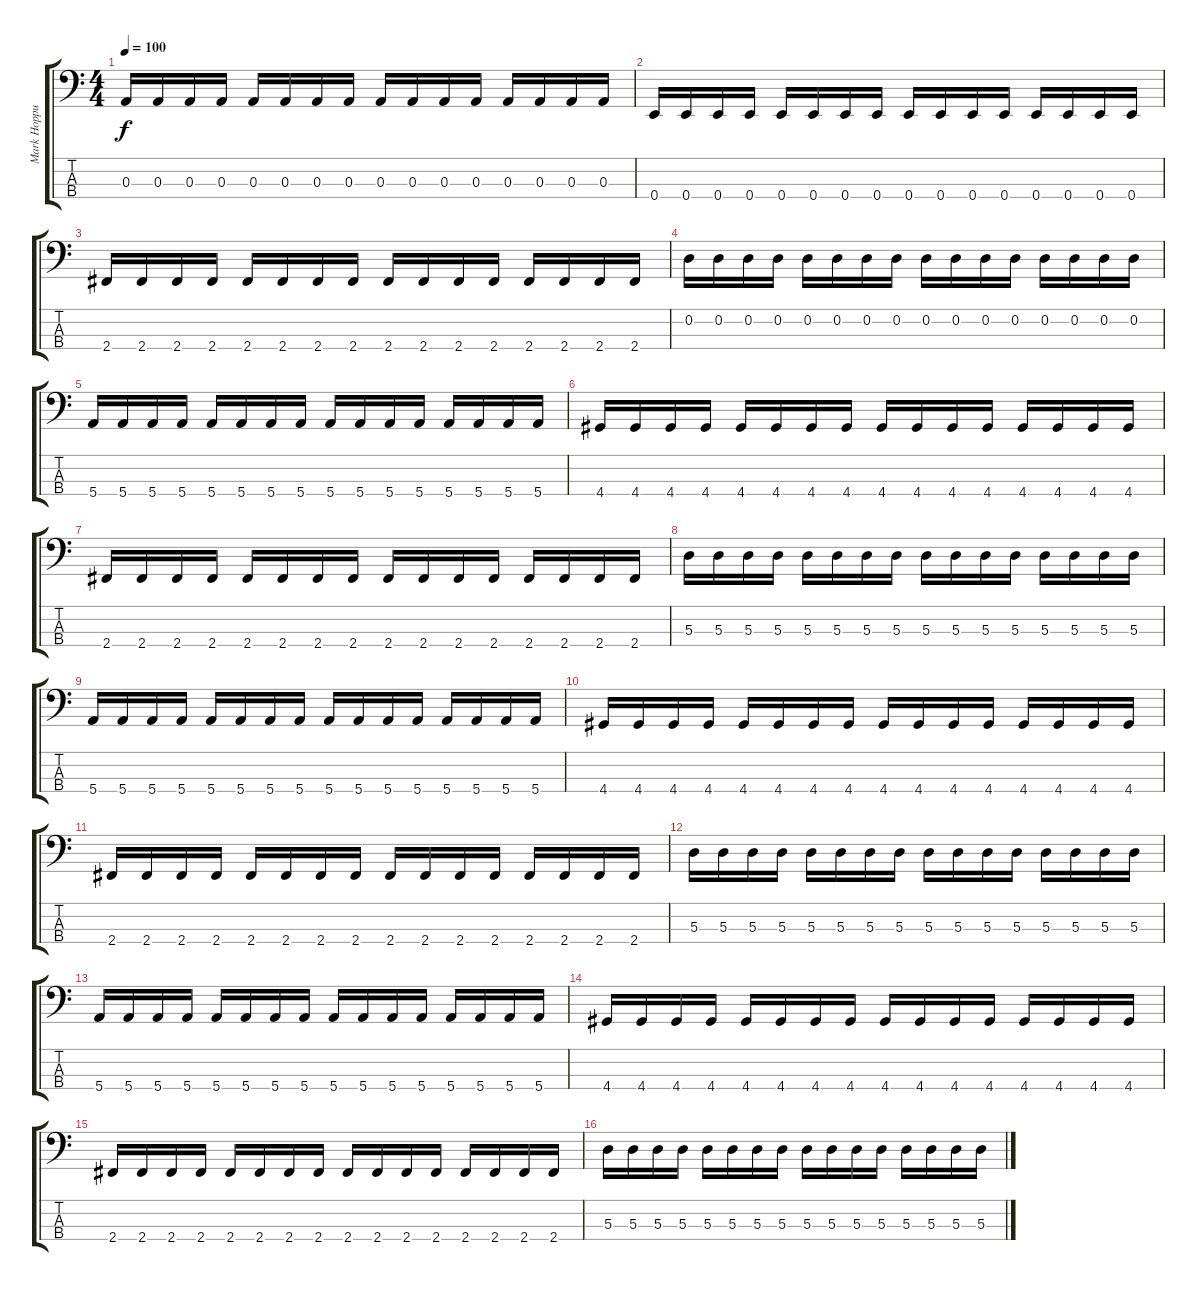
\track ("Mark Hoppus Bass" "Mark Hoppu") {instrument electricbasspick}
\staff {score tabs}
\tuning (G2 D2 A1 E1) {hide}
\ts (4 4)
\tempo 100
\clef f4
\ks c
0.3.16{dy f} 0.3.16 0.3.16 0.3.16 0.3.16 0.3.16 0.3.16 0.3.16 0.3.16 0.3.16 0.3.16 0.3.16 0.3.16 0.3.16 0.3.16 0.3.16 |
0.4.16 0.4.16 0.4.16 0.4.16 0.4.16 0.4.16 0.4.16 0.4.16 0.4.16 0.4.16 0.4.16 0.4.16 0.4.16 0.4.16 0.4.16 0.4.16 |
2.4.16 2.4.16 2.4.16 2.4.16 2.4.16 2.4.16 2.4.16 2.4.16 2.4.16 2.4.16 2.4.16 2.4.16 2.4.16 2.4.16 2.4.16 2.4.16 |
0.2.16 0.2.16 0.2.16 0.2.16 0.2.16 0.2.16 0.2.16 0.2.16 0.2.16 0.2.16 0.2.16 0.2.16 0.2.16 0.2.16 0.2.16 0.2.16 |
5.4.16 5.4.16 5.4.16 5.4.16 5.4.16 5.4.16 5.4.16 5.4.16 5.4.16 5.4.16 5.4.16 5.4.16 5.4.16 5.4.16 5.4.16 5.4.16 |
4.4.16 4.4.16 4.4.16 4.4.16 4.4.16 4.4.16 4.4.16 4.4.16 4.4.16 4.4.16 4.4.16 4.4.16 4.4.16 4.4.16 4.4.16 4.4.16 |
2.4.16 2.4.16 2.4.16 2.4.16 2.4.16 2.4.16 2.4.16 2.4.16 2.4.16 2.4.16 2.4.16 2.4.16 2.4.16 2.4.16 2.4.16 2.4.16 |
5.3.16 5.3.16 5.3.16 5.3.16 5.3.16 5.3.16 5.3.16 5.3.16 5.3.16 5.3.16 5.3.16 5.3.16 5.3.16 5.3.16 5.3.16 5.3.16 |
5.4.16 5.4.16 5.4.16 5.4.16 5.4.16 5.4.16 5.4.16 5.4.16 5.4.16 5.4.16 5.4.16 5.4.16 5.4.16 5.4.16 5.4.16 5.4.16 |
4.4.16 4.4.16 4.4.16 4.4.16 4.4.16 4.4.16 4.4.16 4.4.16 4.4.16 4.4.16 4.4.16 4.4.16 4.4.16 4.4.16 4.4.16 4.4.16 |
2.4.16 2.4.16 2.4.16 2.4.16 2.4.16 2.4.16 2.4.16 2.4.16 2.4.16 2.4.16 2.4.16 2.4.16 2.4.16 2.4.16 2.4.16 2.4.16 |
5.3.16 5.3.16 5.3.16 5.3.16 5.3.16 5.3.16 5.3.16 5.3.16 5.3.16 5.3.16 5.3.16 5.3.16 5.3.16 5.3.16 5.3.16 5.3.16 |
5.4.16 5.4.16 5.4.16 5.4.16 5.4.16 5.4.16 5.4.16 5.4.16 5.4.16 5.4.16 5.4.16 5.4.16 5.4.16 5.4.16 5.4.16 5.4.16 |
4.4.16 4.4.16 4.4.16 4.4.16 4.4.16 4.4.16 4.4.16 4.4.16 4.4.16 4.4.16 4.4.16 4.4.16 4.4.16 4.4.16 4.4.16 4.4.16 |
2.4.16 2.4.16 2.4.16 2.4.16 2.4.16 2.4.16 2.4.16 2.4.16 2.4.16 2.4.16 2.4.16 2.4.16 2.4.16 2.4.16 2.4.16 2.4.16 |
5.3.16 5.3.16 5.3.16 5.3.16 5.3.16 5.3.16 5.3.16 5.3.16 5.3.16 5.3.16 5.3.16 5.3.16 5.3.16 5.3.16 5.3.16 5.3.16
